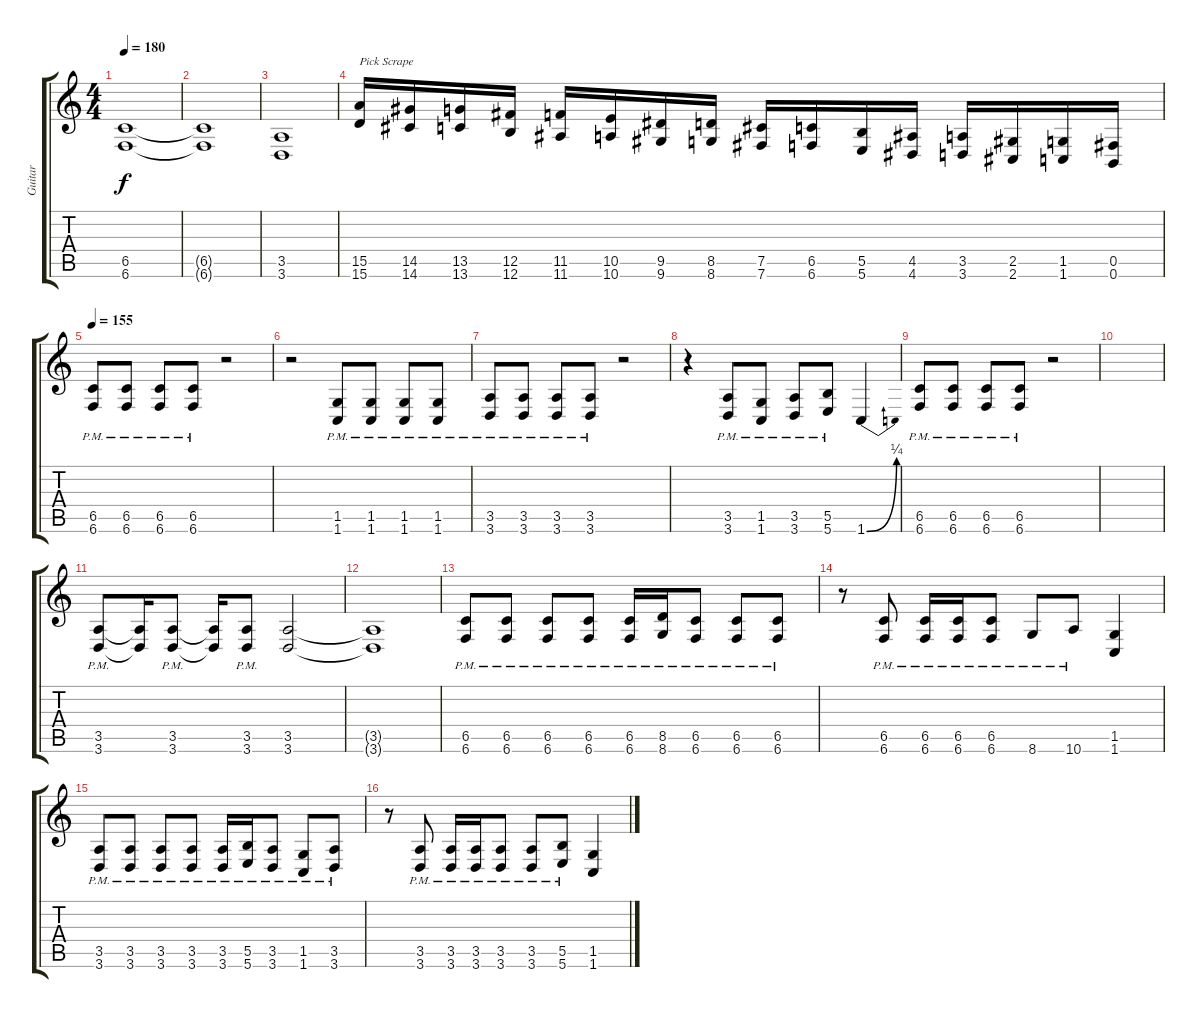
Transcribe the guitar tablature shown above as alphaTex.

\track ("Guitar" "Guitar") {instrument distortionguitar}
\staff {score tabs}
\tuning (Db4 Ab3 E3 B2 Gb2 B1) {hide}
\ts (4 4)
\tempo 180
\clef g2
\ks c
(6.5 6.6).1{dy f} |
(6.5{t} 6.6{t}).1 |
(3.5 3.6).1 |
(15.5 15.6).16{txt "Pick Scrape" instrument guitarfretnoise} (14.5 14.6).16 (13.5 13.6).16 (12.5 12.6).16 (11.5 11.6).16 (10.5 10.6).16 (9.5 9.6).16 (8.5 8.6).16 (7.5 7.6).16 (6.5 6.6).16 (5.5 5.6).16 (4.5 4.6).16 (3.5 3.6).16 (2.5 2.6).16 (1.5 1.6).16 (0.5 0.6).16 |
\tempo 155
(6.5{pm} 6.6{pm}).8{instrument distortionguitar} (6.5{pm} 6.6{pm}).8 (6.5{pm} 6.6{pm}).8 (6.5{pm} 6.6{pm}).8 r.2 |
r.2 (1.5{pm} 1.6{pm}).8 (1.5{pm} 1.6{pm}).8 (1.5{pm} 1.6{pm}).8 (1.5{pm} 1.6{pm}).8 |
(3.5{pm} 3.6{pm}).8 (3.5{pm} 3.6{pm}).8 (3.5{pm} 3.6{pm}).8 (3.5{pm} 3.6{pm}).8 r.2 |
r.4 (3.5{pm} 3.6{pm}).8 (1.5{pm} 1.6{pm}).8 (3.5{pm} 3.6{pm}).8 (5.5{pm} 5.6{pm}).8 1.6{be (bend 0 0 60 1)}.4 |
(6.5{pm} 6.6{pm}).8 (6.5{pm} 6.6{pm}).8 (6.5{pm} 6.6{pm}).8 (6.5{pm} 6.6{pm}).8 r.2 |
|
(3.5{pm} 3.6{pm}).8 (3.5{t} 3.6{t}).16 (3.5{pm} 3.6{pm}).8 (3.5{t} 3.6{t}).16 (3.5{pm} 3.6{pm}).8 (3.5 3.6).2 |
(3.5{t} 3.6{t}).1 |
(6.5{pm} 6.6{pm}).8 (6.5{pm} 6.6{pm}).8 (6.5{pm} 6.6{pm}).8 (6.5{pm} 6.6{pm}).8 (6.5{pm} 6.6{pm}).16 (8.5{pm} 8.6{pm}).16 (6.5{pm} 6.6{pm}).8 (6.5{pm} 6.6{pm}).8 (6.5{pm} 6.6{pm}).8 |
r.8 (6.5{pm} 6.6{pm}).8 (6.5{pm} 6.6{pm}).16 (6.5{pm} 6.6{pm}).16 (6.5{pm} 6.6{pm}).8 8.6{pm}.8 10.6{pm}.8 (1.5 1.6).4 |
(3.5{pm} 3.6{pm}).8 (3.5{pm} 3.6{pm}).8 (3.5{pm} 3.6{pm}).8 (3.5{pm} 3.6{pm}).8 (3.5{pm} 3.6{pm}).16 (5.5{pm} 5.6{pm}).16 (3.5{pm} 3.6{pm}).8 (1.5{pm} 1.6{pm}).8 (3.5{pm} 3.6{pm}).8 |
r.8 (3.5{pm} 3.6{pm}).8 (3.5{pm} 3.6{pm}).16 (3.5{pm} 3.6{pm}).16 (3.5{pm} 3.6{pm}).8 (3.5{pm} 3.6{pm}).8 (5.5{pm} 5.6{pm}).8 (1.5 1.6).4
